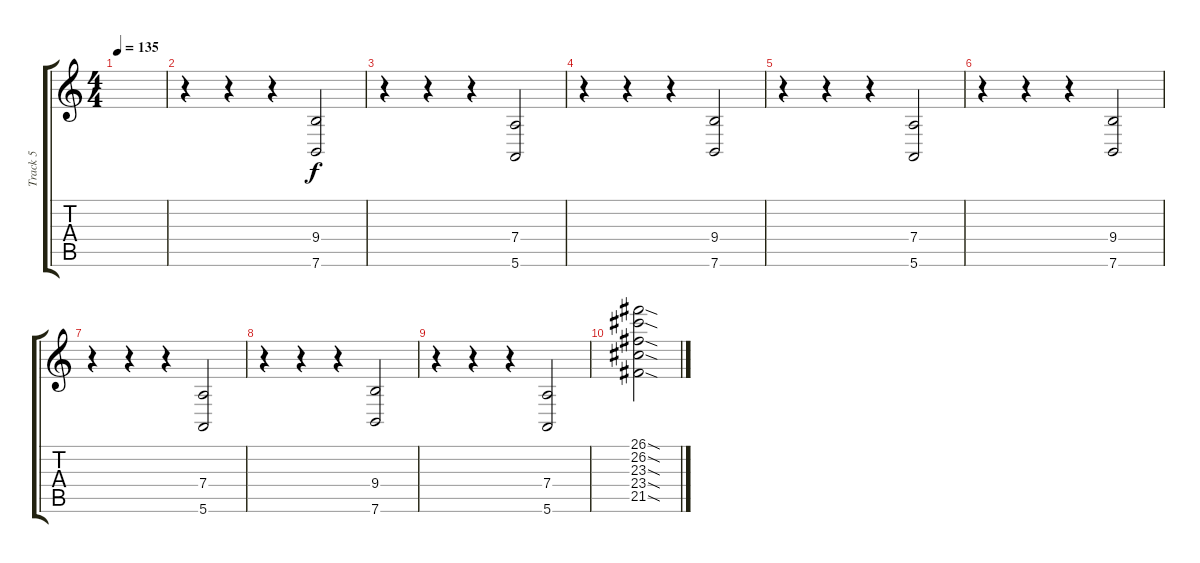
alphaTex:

\track ("Track 5" "Track 5") {instrument pad4choir}
\staff {score tabs}
\tuning (E4 B3 G3 D3 A2 E2) {hide}
\ts (4 4)
\tempo 135
\clef g2
\ks c
|
r.4 r.4 r.4 (9.4 7.6).2 |
r.4 r.4 r.4 (7.4 5.6).2 |
r.4 r.4 r.4 (9.4 7.6).2 |
r.4 r.4 r.4 (7.4 5.6).2 |
r.4 r.4 r.4 (9.4 7.6).2 |
r.4 r.4 r.4 (7.4 5.6).2 |
r.4 r.4 r.4 (9.4 7.6).2 |
r.4 r.4 r.4 (7.4 5.6).2 |
(26.1{sod} 26.2{sod} 23.3{sod} 23.4{sod} 21.5{sod}).2
